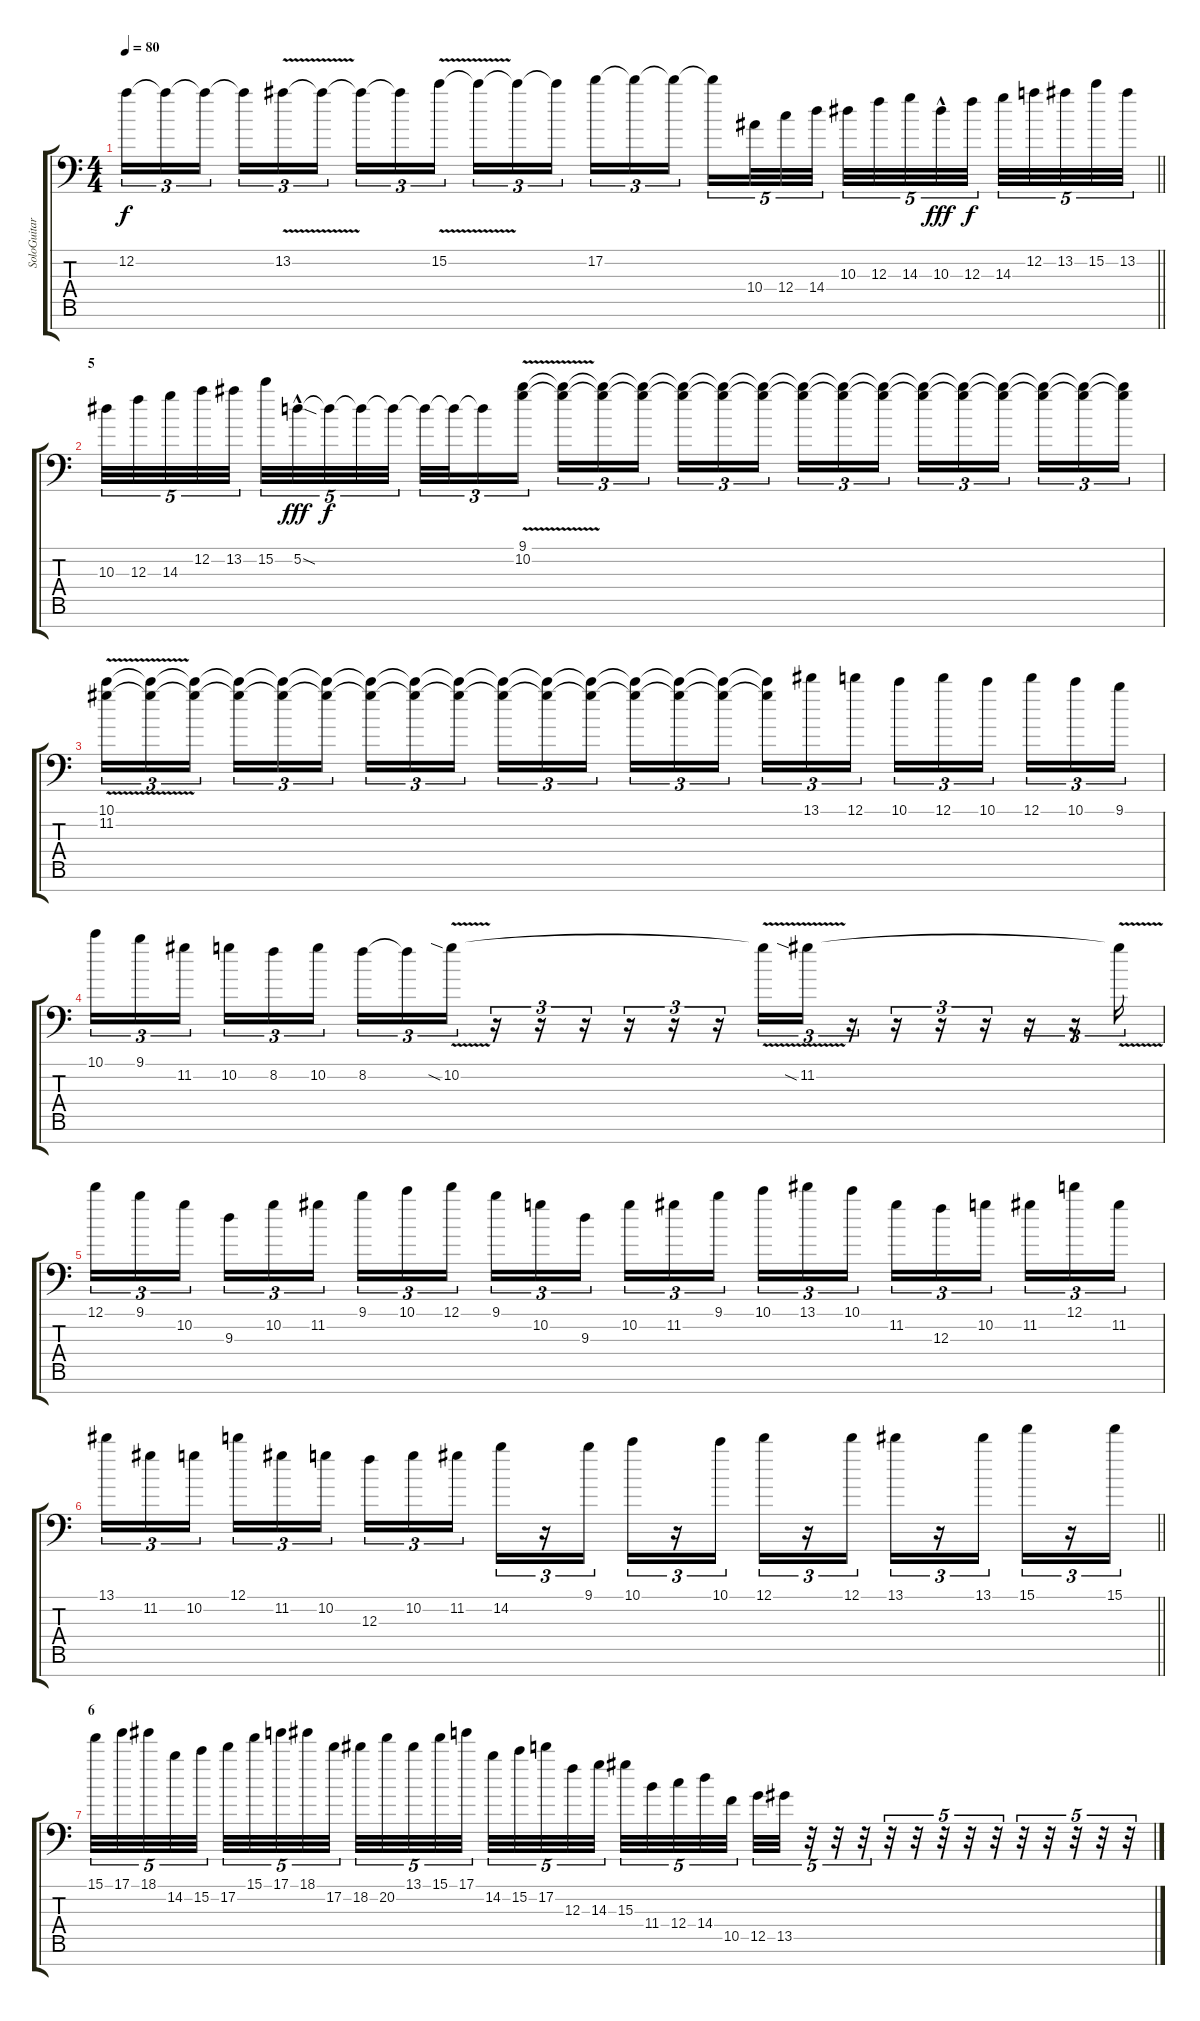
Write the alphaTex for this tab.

\track ("SoloGuitar" "SoloGuitar") {instrument distortionguitar}
\staff {score tabs}
\tuning (D4 A3 F3 C3 G2 D2 G1) {hide}
\ts (4 4)
\tempo 80
\clef f4
\barLineRight lightlight
\ks c
12.2{t}.16{tu (3 2) dy f} 12.2{t}.16{tu (3 2)} 12.2{t}.16{tu (3 2) beam splitsecondary} 12.2{t}.16{tu (3 2)} 13.2{v}.16{tu (3 2)} 13.2{t}.16{tu (3 2)} 13.2{t}.16{tu (3 2)} 13.2{t}.16{tu (3 2)} 15.2{v}.16{tu (3 2) beam splitsecondary} 15.2{t}.16{tu (3 2)} 15.2{t}.16{tu (3 2)} 15.2{t}.16{tu (3 2)} 17.2.16{tu (3 2)} 17.2{t}.16{tu (3 2)} 17.2{t}.16{tu (3 2) beam splitsecondary} 17.2{t}.16{tu (5 4)} 10.4.32{tu (5 4)} 12.4.32{tu (5 4)} 14.4.32{tu (5 4)} 10.3.32{tu (5 4)} 12.3.32{tu (5 4)} 14.3.32{tu (5 4)} 10.3{hac}.32{tu (5 4) dy fff} 12.3.32{tu (5 4) dy f beam splitsecondary} 14.3.32{tu (5 4)} 12.2.32{tu (5 4)} 13.2.32{tu (5 4)} 15.2.32{tu (5 4)} 13.2.32{tu (5 4)} |
\section ("" "5")
10.3.32{tu (5 4)} 12.3.32{tu (5 4)} 14.3.32{tu (5 4)} 12.2.32{tu (5 4)} 13.2.32{tu (5 4) beam splitsecondary} 15.2.32{tu (5 4)} 5.2{sod hac}.32{tu (5 4) dy fff} 5.2{t}.32{tu (5 4) dy f} 5.2{t}.32{tu (5 4)} 5.2{t}.32{tu (5 4)} 5.2{t}.32{tu (3 2)} 5.2{t}.32{tu (3 2)} 5.2{t}.16{tu (3 2)} (9.1 10.2{v}).16{tu (3 2) beam splitsecondary} (9.1{t} 10.2{t}).16{tu (3 2)} (9.1{t} 10.2{t}).16{tu (3 2)} (9.1{t} 10.2{t}).16{tu (3 2)} (9.1{t} 10.2{t}).16{tu (3 2)} (9.1{t} 10.2{t}).16{tu (3 2)} (9.1{t} 10.2{t}).16{tu (3 2) beam splitsecondary} (9.1{t} 10.2{t}).16{tu (3 2)} (9.1{t} 10.2{t}).16{tu (3 2)} (9.1{t} 10.2{t}).16{tu (3 2)} (9.1{t} 10.2{t}).16{tu (3 2)} (9.1{t} 10.2{t}).16{tu (3 2)} (9.1{t} 10.2{t}).16{tu (3 2) beam splitsecondary} (9.1{t} 10.2{t}).16{tu (3 2)} (9.1{t} 10.2{t}).16{tu (3 2)} (9.1{t} 10.2{t}).16{tu (3 2)} |
(10.1 11.2{v}).16{tu (3 2)} (10.1{t} 11.2{t}).16{tu (3 2)} (10.1{t} 11.2{t}).16{tu (3 2) beam splitsecondary} (10.1{t} 11.2{t}).16{tu (3 2)} (10.1{t} 11.2{t}).16{tu (3 2)} (10.1{t} 11.2{t}).16{tu (3 2)} (10.1{t} 11.2{t}).16{tu (3 2)} (10.1{t} 11.2{t}).16{tu (3 2)} (10.1{t} 11.2{t}).16{tu (3 2) beam splitsecondary} (10.1{t} 11.2{t}).16{tu (3 2)} (10.1{t} 11.2{t}).16{tu (3 2)} (10.1{t} 11.2{t}).16{tu (3 2)} (10.1{t} 11.2{t}).16{tu (3 2)} (10.1{t} 11.2{t}).16{tu (3 2)} (10.1{t} 11.2{t}).16{tu (3 2) beam splitsecondary} (10.1{t} 11.2{t}).16{tu (3 2)} 13.1.16{tu (3 2)} 12.1.16{tu (3 2)} 10.1.16{tu (3 2)} 12.1.16{tu (3 2)} 10.1.16{tu (3 2) beam splitsecondary} 12.1.16{tu (3 2)} 10.1.16{tu (3 2)} 9.1.16{tu (3 2)} |
10.1.16{tu (3 2)} 9.1.16{tu (3 2)} 11.2.16{tu (3 2) beam splitsecondary} 10.2.16{tu (3 2)} 8.2.16{tu (3 2)} 10.2.16{tu (3 2)} 8.2.16{tu (3 2)} 8.2{t}.16{tu (3 2)} 10.2{v sia}.16{tu (3 2)} r.16{tu (3 2)} r.16{tu (3 2)} r.16{tu (3 2)} r.16{tu (3 2)} r.16{tu (3 2)} r.16{tu (3 2)} 10.2{t}.16{tu (3 2)} 11.2{v sia}.16{tu (3 2)} r.16{tu (3 2)} r.16{tu (3 2)} r.16{tu (3 2)} r.16{tu (3 2)} r.16{tu (3 2)} r.16{tu (3 2)} 11.2{t}.16{tu (3 2)} |
12.1.16{tu (3 2)} 9.1.16{tu (3 2)} 10.2.16{tu (3 2) beam splitsecondary} 9.3.16{tu (3 2)} 10.2.16{tu (3 2)} 11.2.16{tu (3 2)} 9.1.16{tu (3 2)} 10.1.16{tu (3 2)} 12.1.16{tu (3 2) beam splitsecondary} 9.1.16{tu (3 2)} 10.2.16{tu (3 2)} 9.3.16{tu (3 2)} 10.2.16{tu (3 2)} 11.2.16{tu (3 2)} 9.1.16{tu (3 2) beam splitsecondary} 10.1.16{tu (3 2)} 13.1.16{tu (3 2)} 10.1.16{tu (3 2)} 11.2.16{tu (3 2)} 12.3.16{tu (3 2)} 10.2.16{tu (3 2) beam splitsecondary} 11.2.16{tu (3 2)} 12.1.16{tu (3 2)} 11.2.16{tu (3 2)} |
\barLineRight lightlight
13.1.16{tu (3 2)} 11.2.16{tu (3 2)} 10.2.16{tu (3 2) beam splitsecondary} 12.1.16{tu (3 2)} 11.2.16{tu (3 2)} 10.2.16{tu (3 2)} 12.3.16{tu (3 2)} 10.2.16{tu (3 2)} 11.2.16{tu (3 2) beam splitsecondary} 14.2.16{tu (3 2)} r.16{tu (3 2)} 9.1.16{tu (3 2)} 10.1.16{tu (3 2)} r.16{tu (3 2)} 10.1.16{tu (3 2)} 12.1.16{tu (3 2)} r.16{tu (3 2)} 12.1.16{tu (3 2)} 13.1.16{tu (3 2)} r.16{tu (3 2)} 13.1.16{tu (3 2)} 15.1.16{tu (3 2)} r.16{tu (3 2)} 15.1.16{tu (3 2)} |
\section ("" "6")
15.1.32{tu (5 4)} 17.1.32{tu (5 4)} 18.1.32{tu (5 4)} 14.2.32{tu (5 4)} 15.2.32{tu (5 4) beam splitsecondary} 17.2.32{tu (5 4)} 15.1.32{tu (5 4)} 17.1.32{tu (5 4)} 18.1.32{tu (5 4)} 17.2.32{tu (5 4)} 18.2.32{tu (5 4)} 20.2.32{tu (5 4)} 13.1.32{tu (5 4)} 15.1.32{tu (5 4)} 17.1.32{tu (5 4) beam splitsecondary} 14.2.32{tu (5 4)} 15.2.32{tu (5 4)} 17.2.32{tu (5 4)} 12.3.32{tu (5 4)} 14.3.32{tu (5 4)} 15.3.32{tu (5 4)} 11.4.32{tu (5 4)} 12.4.32{tu (5 4)} 14.4.32{tu (5 4)} 10.5.32{tu (5 4) beam splitsecondary} 12.5.32{tu (5 4)} 13.5.32{tu (5 4)} r.32{tu (5 4)} r.32{tu (5 4)} r.32{tu (5 4)} r.32{tu (5 4)} r.32{tu (5 4)} r.32{tu (5 4)} r.32{tu (5 4)} r.32{tu (5 4)} r.32{tu (5 4)} r.32{tu (5 4)} r.32{tu (5 4)} r.32{tu (5 4)} r.32{tu (5 4)}
